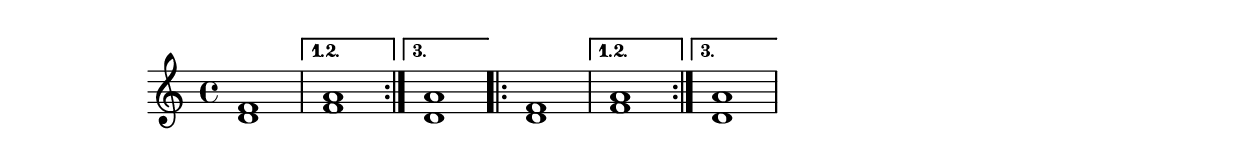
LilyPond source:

\version "2.23.0"

#(ly:set-option 'warning-as-error #t)

\header {
  texidoc="@code{\\volta} pertains to the innermost repeat.  In this case,
alternative notes are inside a volta repeat, so they are engraved as
chords even though the volta repeat is inside an unfolded repeat."
}

\new Voice \fixed c' {
  \repeat unfold 2 {
    \repeat volta 3 {
      <<
        \volta 1,2 d1
        \volta 3 f
      >>
    } \alternative {
      <<
        \volta 1 f1
        \volta 2 a
      >>
      <d a>
    }
  }
}
